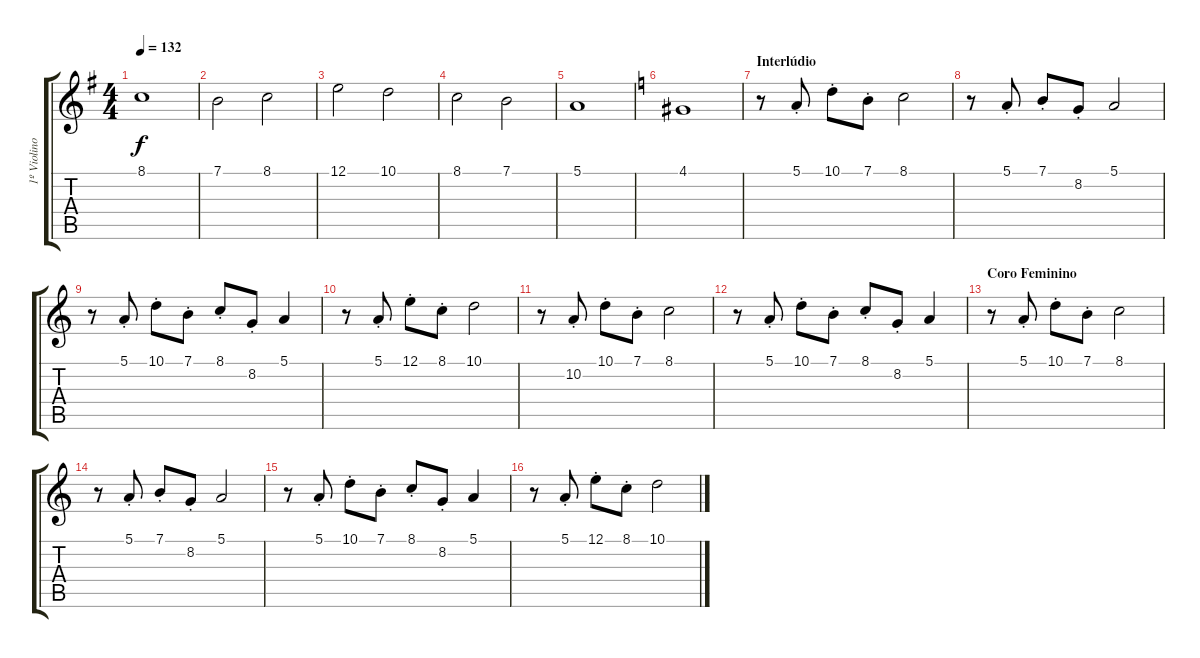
\track ("1º Violino" "1º Violino") {instrument violin}
\staff {score tabs}
\tuning (E4 B3 G3 D3 A2 E2) {hide}
\ts (4 4)
\tempo 132
\clef g2
\ks g
8.1.1{dy f} |
7.1.2 8.1.2 |
12.1.2 10.1.2 |
8.1.2 7.1.2 |
5.1.1 |
\ks aminor
4.1.1 |
\section ("" "Interlúdio")
r.8 5.1{st}.8 10.1{st}.8 7.1{st}.8 8.1.2 |
r.8 5.1{st}.8 7.1{st}.8 8.2{st}.8 5.1.2 |
r.8 5.1{st}.8 10.1{st}.8 7.1{st}.8 8.1{st}.8 8.2{st}.8 5.1.4 |
r.8 5.1{st}.8 12.1{st}.8 8.1{st}.8 10.1.2 |
r.8 10.2{st}.8 10.1{st}.8 7.1{st}.8 8.1.2 |
r.8 5.1{st}.8 10.1{st}.8 7.1{st}.8 8.1{st}.8 8.2{st}.8 5.1.4 |
\section ("" "Coro Feminino")
r.8 5.1{st}.8 10.1{st}.8 7.1{st}.8 8.1.2 |
r.8 5.1{st}.8 7.1{st}.8 8.2{st}.8 5.1.2 |
r.8 5.1{st}.8 10.1{st}.8 7.1{st}.8 8.1{st}.8 8.2{st}.8 5.1.4 |
r.8 5.1{st}.8 12.1{st}.8 8.1{st}.8 10.1.2
